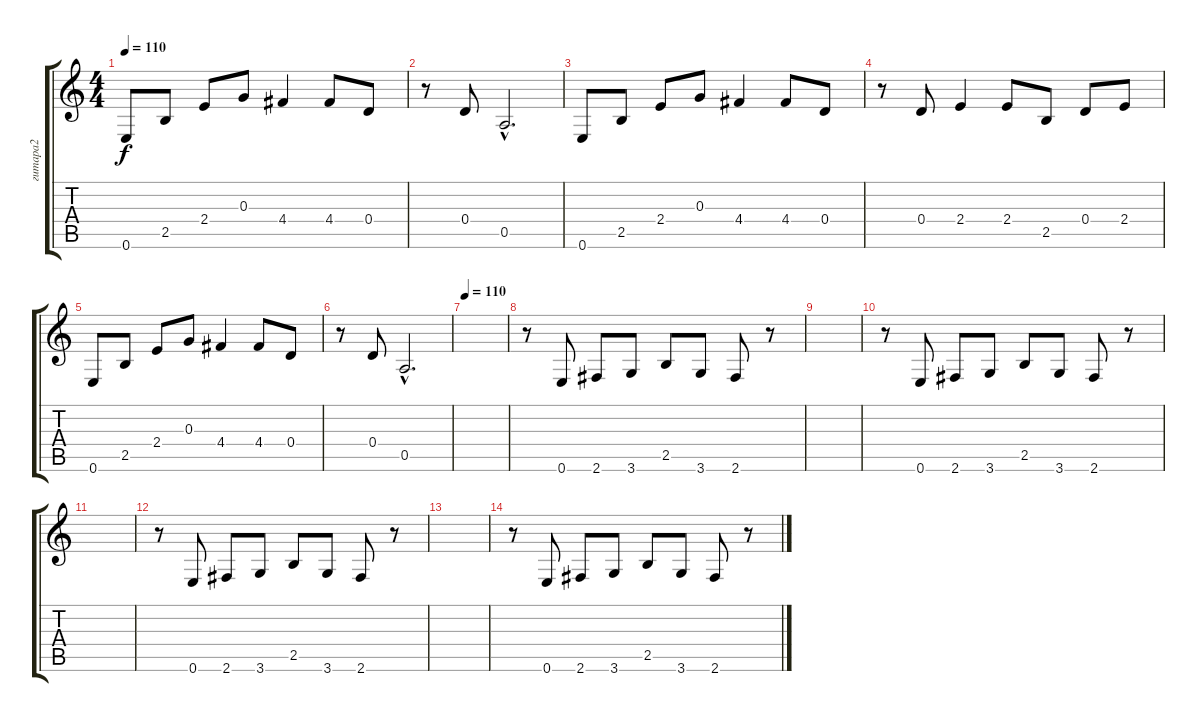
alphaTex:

\track ("гитара2" "гитара2") {instrument acousticguitarsteel}
\staff {score tabs}
\tuning (E4 B3 G3 D3 A2 E2) {hide}
\ts (4 4)
\tempo 110
\clef g2
\ks c
0.6.8{dy f} 2.5.8 2.4.8 0.3.8 4.4.4 4.4.8 0.4.8 |
r.8 0.4.8 0.5{hac}.2{d} |
0.6.8 2.5.8 2.4.8 0.3.8 4.4.4 4.4.8 0.4.8 |
r.8 0.4.8 2.4.4 2.4.8 2.5.8 0.4.8 2.4.8 |
0.6.8 2.5.8 2.4.8 0.3.8 4.4.4 4.4.8 0.4.8 |
r.8 0.4.8 0.5{hac}.2{d} |
\tempo 110
|
r.8 0.6.8 2.6.8 3.6.8 2.5.8 3.6.8 2.6.8 r.8 |
|
r.8 0.6.8 2.6.8 3.6.8 2.5.8 3.6.8 2.6.8 r.8 |
|
r.8 0.6.8 2.6.8 3.6.8 2.5.8 3.6.8 2.6.8 r.8 |
|
r.8 0.6.8 2.6.8 3.6.8 2.5.8 3.6.8 2.6.8 r.8
